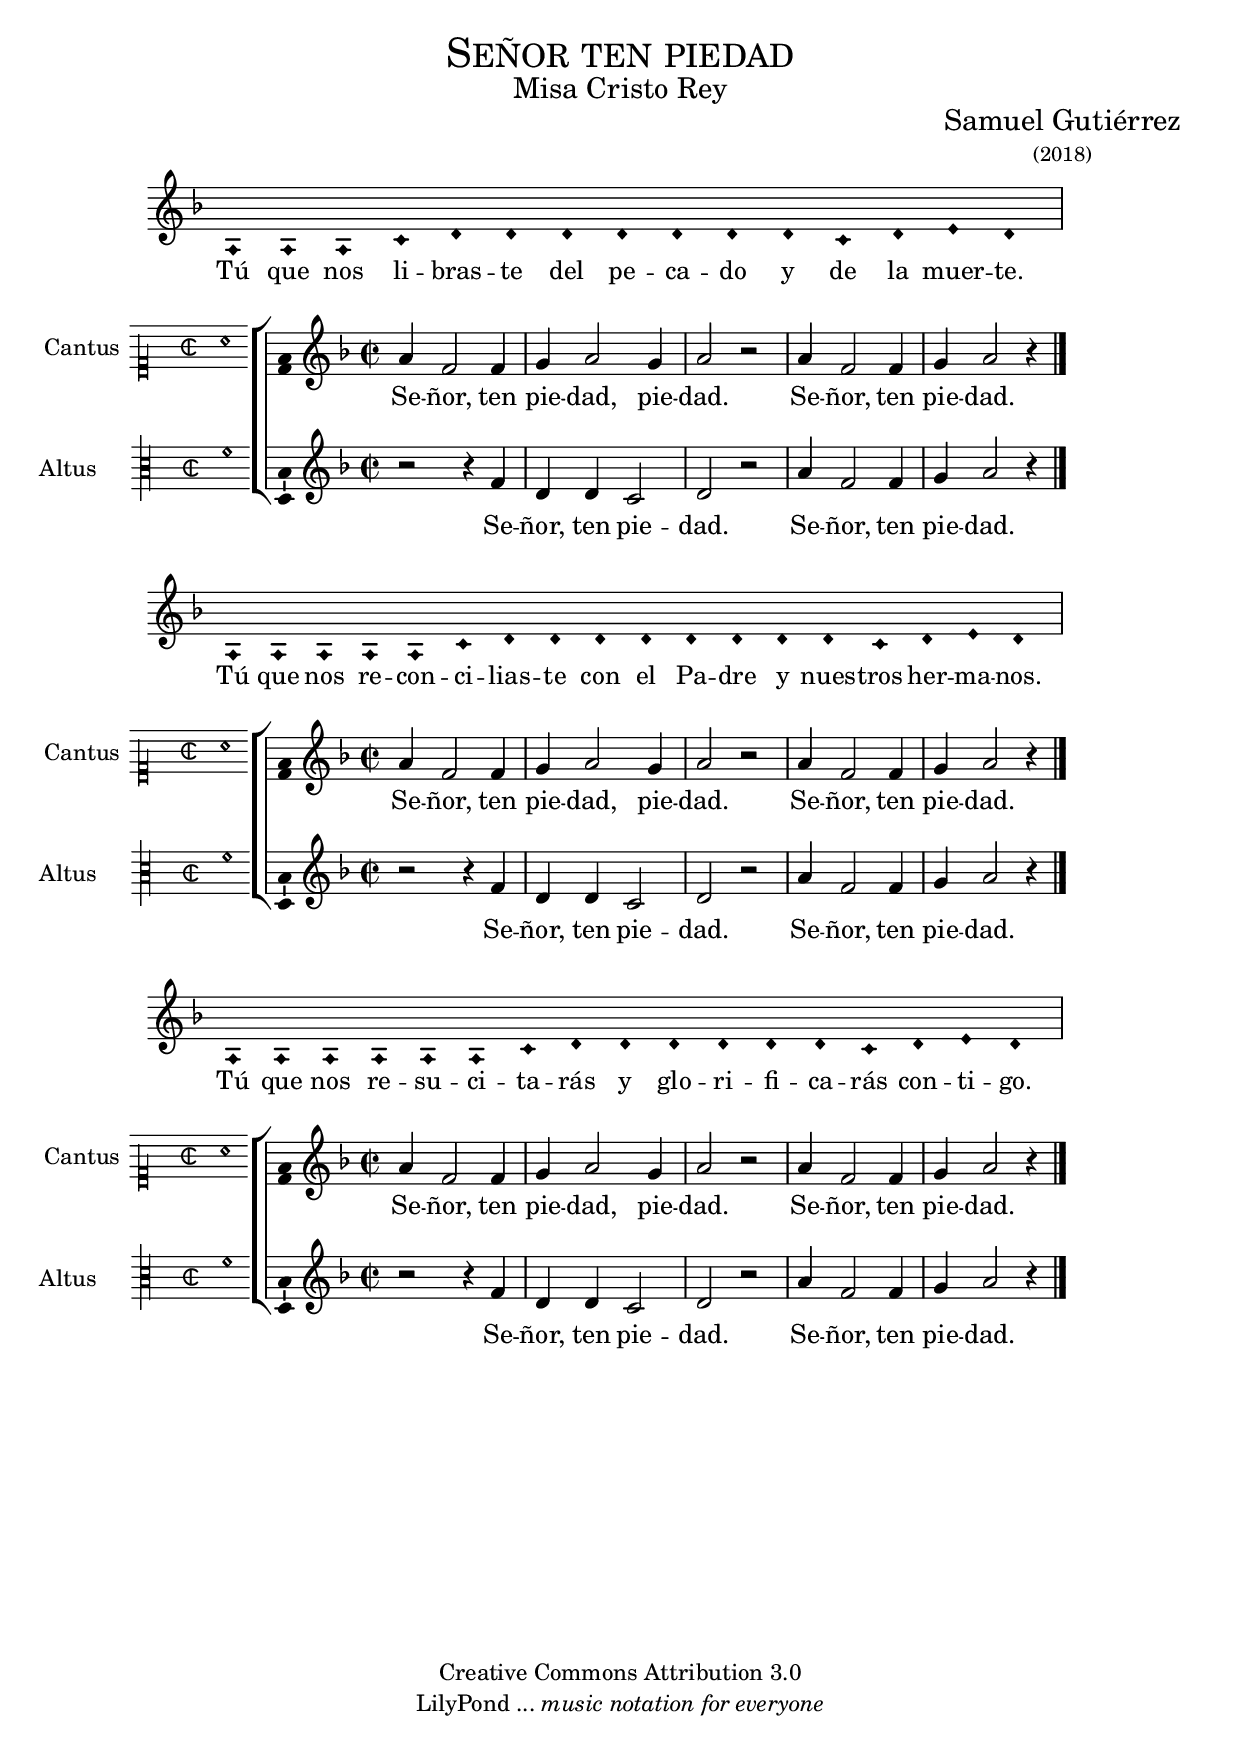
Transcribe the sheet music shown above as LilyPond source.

% ****************************************************************
%	Señor ten piedad - Melodia a modo del renacimiento
%   	Texto y musica con acompañamiento
%	by serach.sam@
% ****************************************************************
\language "espanol"
\version "2.19.82"

%#(set-global-staff-size 16.4)

% --- Cabecera
\markup { \fill-line { \center-column { \fontsize #5 \smallCaps "Señor ten piedad" \fontsize #2 "Misa Cristo Rey" } } }
\markup { \fill-line { " " \center-column { \fontsize #2 "Samuel Gutiérrez" \small "(2018)" } } }
\header {
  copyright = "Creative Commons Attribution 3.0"
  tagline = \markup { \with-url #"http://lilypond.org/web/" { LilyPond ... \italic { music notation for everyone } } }
  breakbefore = ##t
}

% --- Musica

% --- invocacion
\score{
<<
    \new Voice = "invocacion" {
        \override Staff.TimeSignature.stencil = #'()
        \override Stem.transparent = ##t
        \set Score.timing = ##f
        \override NoteHead.style = #'neomensural        
        \key re \minor
        \relative do' {
            la la la do re re re re re re re do re mi re \bar "|" 
        }
    }
    \new Lyrics \lyricsto "invocacion" {
        \lyricmode {
            Tú que nos li -- bras -- te del pe -- ca -- do y de la muer -- te.
        }
    }
>>
    \layout {
        indent = 1.5 \cm
        line-width = 17\cm
        ragged-right = ##f
    }
}

% --- Parametro globales
global = {
    \tempo 4 = 100
    \key re \minor 
    \time 2/2  
    \skip 1*5
    \bar "|."
}

cantus = \relative do' {
    la'4 fa2 fa4 |
    sol4 la2 sol4 |
    la2 r |
    la4 fa2 fa4 |
    sol4 la2 r4 | \break
}

altus = \relative do' {
    r2 r4 fa4 |
    re4 re do2 |
    re2 r |
    la'4 fa2 fa4 |
    sol4 la2 r4 | \break
}

textocantus = \lyricmode{
    Se -- ñor, ten pie -- dad, pie -- dad. Se -- ñor, ten pie -- dad.
}

textoaltus = \lyricmode{
    Se -- ñor, ten pie -- dad. Se -- ñor, ten pie -- dad.
}

incipitcantus = \markup {
    \score {
        {
            \set Staff.instrumentName = "Cantus "
            \override NoteHead.style = #'neomensural
            \override Staff.TimeSignature.style = #'neomensural
            \cadenzaOn 
            \clef "petrucci-c1"
            \key do \major
            \time 2/2
            la'1
        } 
        \layout { line-width = 20 indent = 0 }
    }
}

incipitaltus=\markup{
	\score{
		{ 
            \set Staff.instrumentName = "Altus     "
            \override NoteHead.style = #'neomensural 
            \override Staff.TimeSignature.style = #'neomensural
            \cadenzaOn
            \clef "petrucci-c3"
            \key do \major
            \time 2/2
            fa'1
		} 
        \layout { line-width = 20 indent = 0 }
	}
}


\score {
    \new ChoirStaff<<
        \new Staff <<
            \global
            \new Voice = "v1" {
                \set Staff.instrumentName = \incipitcantus
                \clef "treble"
                \cantus
            }
            \new Lyrics \lyricsto "v1" { \textocantus }
        >>

        \new Staff <<
            \global
            \new Voice = "v2" {
                \set Staff.instrumentName = \incipitaltus
                \clef "treble"
                \altus 
            }
            \new Lyrics \lyricsto "v2" { \textoaltus }
        >>
    >>

    \layout{ 
        \context {
            \Lyrics 
                \override VerticalAxisGroup.staff-affinity = #UP
                \override VerticalAxisGroup.nonstaff-relatedstaff-spacing = #'((basic-distance . 0) (minimum-distance . 0) (padding . 1))
                \override LyricText.font-size = #1.2
                \override LyricHyphen.minimum-distance = #0.5
        }
        \context {
            \Score 
                tempoHideNote = ##t
                \override BarNumber.padding = #2 
        }
        \context {
            \Voice 
                melismaBusyProperties = #'()
        }
        \context {
            \Staff 
                \override VerticalAxisGroup.staff-staff-spacing = #'((basic-distance . 11) (minimum-distance . 0) (padding . 1))
                \consists Ambitus_engraver 
                \override LigatureBracket.padding = #1
        }
    }
    \midi { }
}

\score{
<<
    \new Voice = "invocacion" {
        \override Staff.TimeSignature.stencil = #'()
        \override Stem.transparent = ##t
        \set Score.timing = ##f
        \override NoteHead.style = #'neomensural        
        \key re \minor
        \relative do' {
            la4 la la la la do re re re re re re re re do re mi re \bar "|" 
        }
    }
    \new Lyrics \lyricsto "invocacion" {
        \lyricmode {
            Tú que nos re -- con -- ci -- lias -- te con el Pa -- dre y nues -- tros her -- ma -- nos.
        }
    }
>>
    \layout {
        indent = 1.5 \cm
        line-width = 17\cm
        ragged-right = ##f
    }
}

\score {
    \new ChoirStaff<<
        \new Staff <<
            \global
            \new Voice = "v1" {
                \set Staff.instrumentName = \incipitcantus
                \clef "treble"
                \cantus
            }
            \new Lyrics \lyricsto "v1" { \textocantus }
        >>

        \new Staff <<
            \global
            \new Voice = "v2" {
                \set Staff.instrumentName = \incipitaltus
                \clef "treble"
                \altus 
            }
            \new Lyrics \lyricsto "v2" { \textoaltus }
        >>
    >>

    \layout{ 
        \context {
            \Lyrics 
                \override VerticalAxisGroup.staff-affinity = #UP
                \override VerticalAxisGroup.nonstaff-relatedstaff-spacing = #'((basic-distance . 0) (minimum-distance . 0) (padding . 1))
                \override LyricText.font-size = #1.2
                \override LyricHyphen.minimum-distance = #0.5
        }
        \context {
            \Score 
                tempoHideNote = ##t
                \override BarNumber.padding = #2 
        }
        \context {
            \Voice 
                melismaBusyProperties = #'()
        }
        \context {
            \Staff 
                \override VerticalAxisGroup.staff-staff-spacing = #'((basic-distance . 11) (minimum-distance . 0) (padding . 1))
                \consists Ambitus_engraver 
                \override LigatureBracket.padding = #1
        }
    }
    \midi { }
}

\score{
<<
    \new Voice = "invocacion" {
        \override Staff.TimeSignature.stencil = #'()
        \override Stem.transparent = ##t
        \set Score.timing = ##f
        \override NoteHead.style = #'neomensural        
        \key re \minor
        \relative do' {
            la4 la la la la la do re re re re re re do re mi re \bar "|" 
        }
    }
    \new Lyrics \lyricsto "invocacion" {
        \lyricmode {
            Tú que nos re -- su -- ci -- ta -- rás y glo -- ri -- fi -- ca -- rás con -- ti -- go.
        }
    }
>>
    \layout {
        indent = 1.5 \cm
        line-width = 17\cm
        ragged-right = ##f
    }
}

\score {
    \new ChoirStaff<<
        \new Staff <<
            \global
            \new Voice = "v1" {
                \set Staff.instrumentName = \incipitcantus
                \clef "treble"
                \cantus
            }
            \new Lyrics \lyricsto "v1" { \textocantus }
        >>

        \new Staff <<
            \global
            \new Voice = "v2" {
                \set Staff.instrumentName = \incipitaltus
                \clef "treble"
                \altus 
            }
            \new Lyrics \lyricsto "v2" { \textoaltus }
        >>
    >>

    \layout{ 
        \context {
            \Lyrics 
                \override VerticalAxisGroup.staff-affinity = #UP
                \override VerticalAxisGroup.nonstaff-relatedstaff-spacing = #'((basic-distance . 0) (minimum-distance . 0) (padding . 1))
                \override LyricText.font-size = #1.2
                \override LyricHyphen.minimum-distance = #0.5
        }
        \context {
            \Score 
                tempoHideNote = ##t
                \override BarNumber.padding = #2 
        }
        \context {
            \Voice 
                melismaBusyProperties = #'()
        }
        \context {
            \Staff 
                \override VerticalAxisGroup.staff-staff-spacing = #'((basic-distance . 11) (minimum-distance . 0) (padding . 1))
                \consists Ambitus_engraver 
                \override LigatureBracket.padding = #1
        }
    }
    \midi { }
}

% --- Musica
\paper{
    #(set-default-paper-size "letter")
	indent=3.5\cm
}
